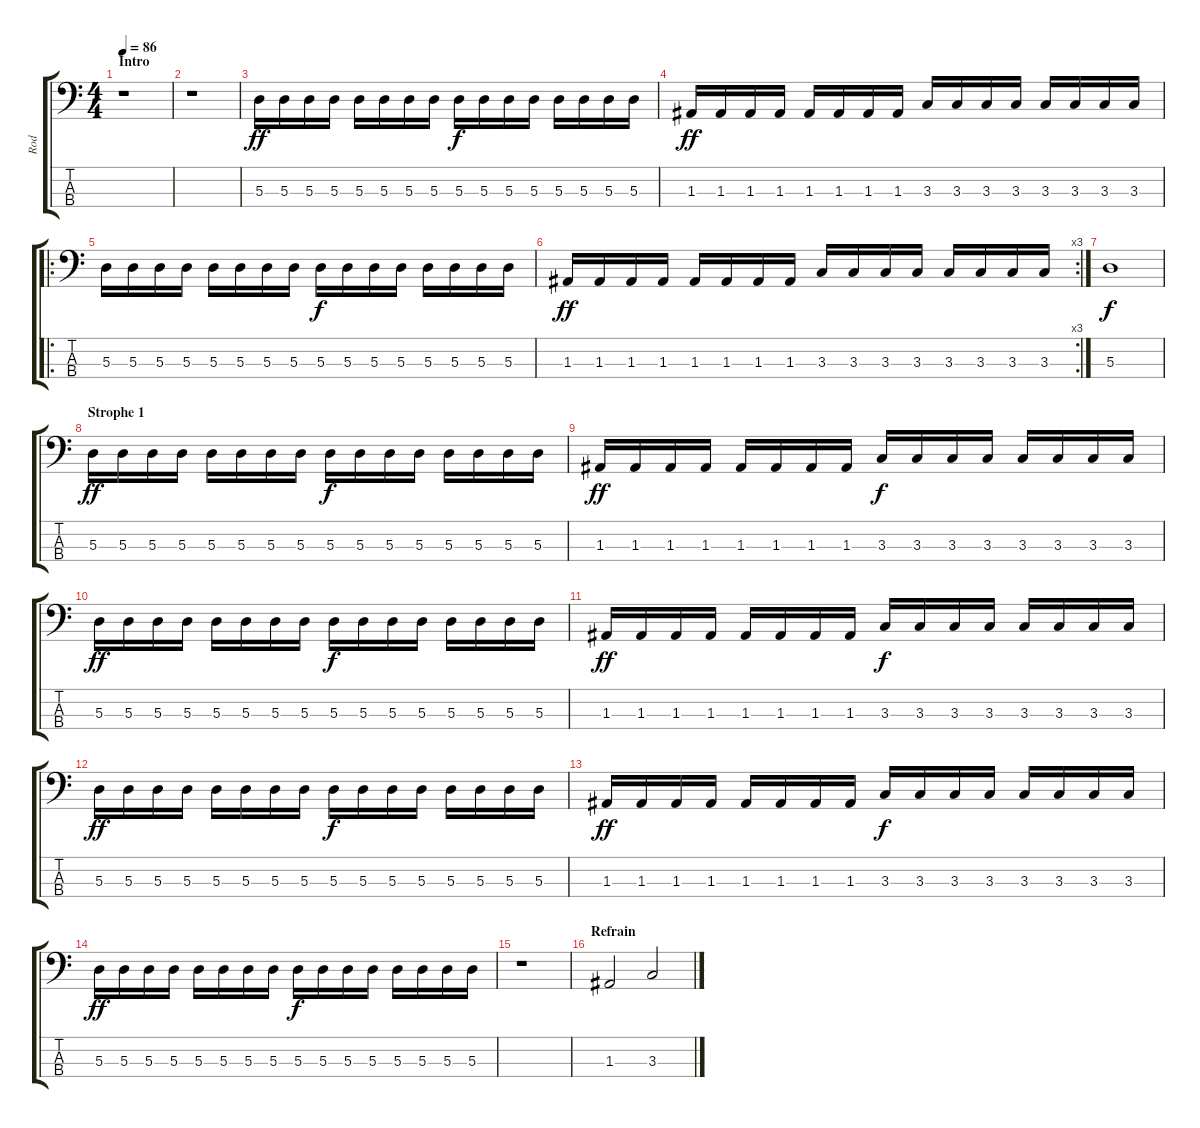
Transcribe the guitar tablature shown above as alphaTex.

\track ("Rod" "Rod") {instrument electricbasspick}
\staff {score tabs}
\tuning (G2 D2 A1 E1) {hide}
\ts (4 4)
\section ("" "Intro")
\tempo 86
\clef f4
\ks c
r.1{dy ff instrument electricbasspick} |
r.1 |
5.3.16 5.3.16 5.3.16 5.3.16 5.3.16 5.3.16 5.3.16 5.3.16 5.3.16{dy f} 5.3.16 5.3.16 5.3.16 5.3.16 5.3.16 5.3.16 5.3.16 |
1.3.16{dy ff} 1.3.16 1.3.16 1.3.16 1.3.16 1.3.16 1.3.16 1.3.16 3.3.16 3.3.16 3.3.16 3.3.16 3.3.16 3.3.16 3.3.16 3.3.16 |
\ro
5.3.16 5.3.16 5.3.16 5.3.16 5.3.16 5.3.16 5.3.16 5.3.16 5.3.16{dy f} 5.3.16 5.3.16 5.3.16 5.3.16 5.3.16 5.3.16 5.3.16 |
\rc 3
1.3.16{dy ff} 1.3.16 1.3.16 1.3.16 1.3.16 1.3.16 1.3.16 1.3.16 3.3.16 3.3.16 3.3.16 3.3.16 3.3.16 3.3.16 3.3.16 3.3.16 |
5.3.1{dy f} |
\section ("" "Strophe 1")
5.3.16{dy ff} 5.3.16 5.3.16 5.3.16 5.3.16 5.3.16 5.3.16 5.3.16 5.3.16{dy f} 5.3.16 5.3.16 5.3.16 5.3.16 5.3.16 5.3.16 5.3.16 |
1.3.16{dy ff} 1.3.16 1.3.16 1.3.16 1.3.16 1.3.16 1.3.16 1.3.16 3.3.16{dy f} 3.3.16 3.3.16 3.3.16 3.3.16 3.3.16 3.3.16 3.3.16 |
5.3.16{dy ff} 5.3.16 5.3.16 5.3.16 5.3.16 5.3.16 5.3.16 5.3.16 5.3.16{dy f} 5.3.16 5.3.16 5.3.16 5.3.16 5.3.16 5.3.16 5.3.16 |
1.3.16{dy ff} 1.3.16 1.3.16 1.3.16 1.3.16 1.3.16 1.3.16 1.3.16 3.3.16{dy f} 3.3.16 3.3.16 3.3.16 3.3.16 3.3.16 3.3.16 3.3.16 |
5.3.16{dy ff} 5.3.16 5.3.16 5.3.16 5.3.16 5.3.16 5.3.16 5.3.16 5.3.16{dy f} 5.3.16 5.3.16 5.3.16 5.3.16 5.3.16 5.3.16 5.3.16 |
1.3.16{dy ff} 1.3.16 1.3.16 1.3.16 1.3.16 1.3.16 1.3.16 1.3.16 3.3.16{dy f} 3.3.16 3.3.16 3.3.16 3.3.16 3.3.16 3.3.16 3.3.16 |
5.3.16{dy ff} 5.3.16 5.3.16 5.3.16 5.3.16 5.3.16 5.3.16 5.3.16 5.3.16{dy f} 5.3.16 5.3.16 5.3.16 5.3.16 5.3.16 5.3.16 5.3.16 |
r.1 |
\section ("" "Refrain")
1.3.2 3.3.2
